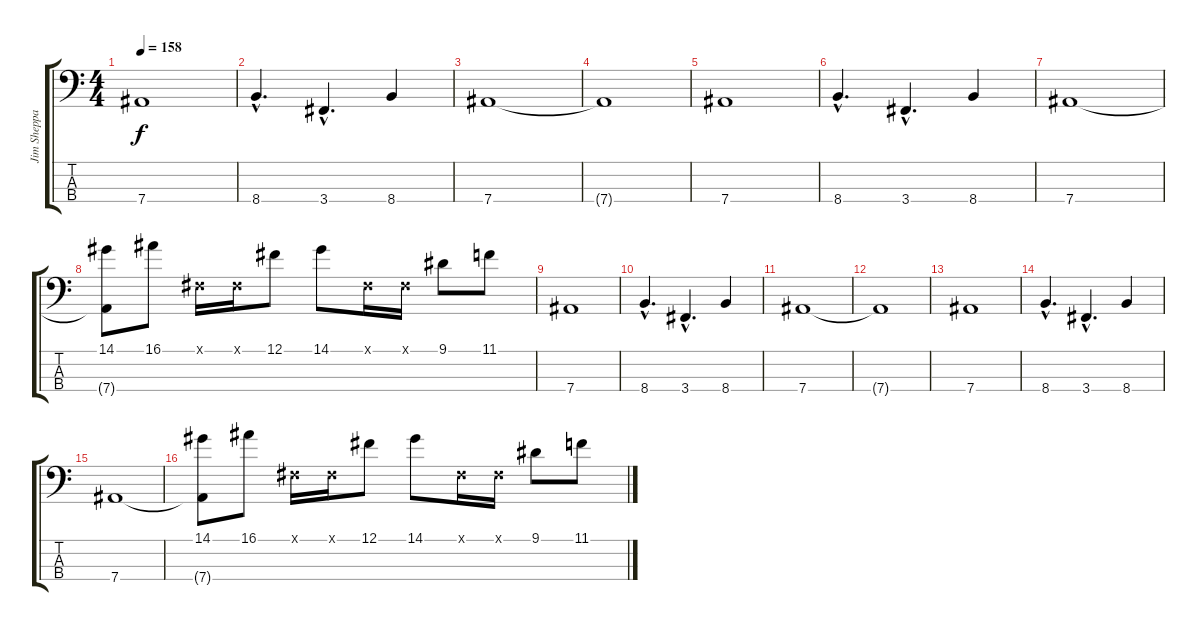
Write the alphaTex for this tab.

\track ("Jim Sheppard" "Jim Sheppa") {instrument electricbasspick}
\staff {score tabs}
\tuning (Gb2 Db2 Ab1 Eb1) {hide}
\ts (4 4)
\tempo 158
\clef f4
\ks c
7.4.1{dy f instrument electricbasspick} |
8.4{hac}.4{d} 3.4{hac}.4{d} 8.4.4 |
7.4.1 |
7.4{t}.1 |
7.4.1 |
8.4{hac}.4{d} 3.4{hac}.4{d} 8.4.4 |
7.4.1 |
(14.1 7.4{t}).8 16.1.8 0.1{x}.16 0.1{x}.16 12.1.8 14.1.8 0.1{x}.16 0.1{x}.16 9.1.8 11.1.8 |
7.4.1 |
8.4{hac}.4{d} 3.4{hac}.4{d} 8.4.4 |
7.4.1 |
7.4{t}.1 |
7.4.1 |
8.4{hac}.4{d} 3.4{hac}.4{d} 8.4.4 |
7.4.1 |
(14.1 7.4{t}).8 16.1.8 0.1{x}.16 0.1{x}.16 12.1.8 14.1.8 0.1{x}.16 0.1{x}.16 9.1.8 11.1.8
